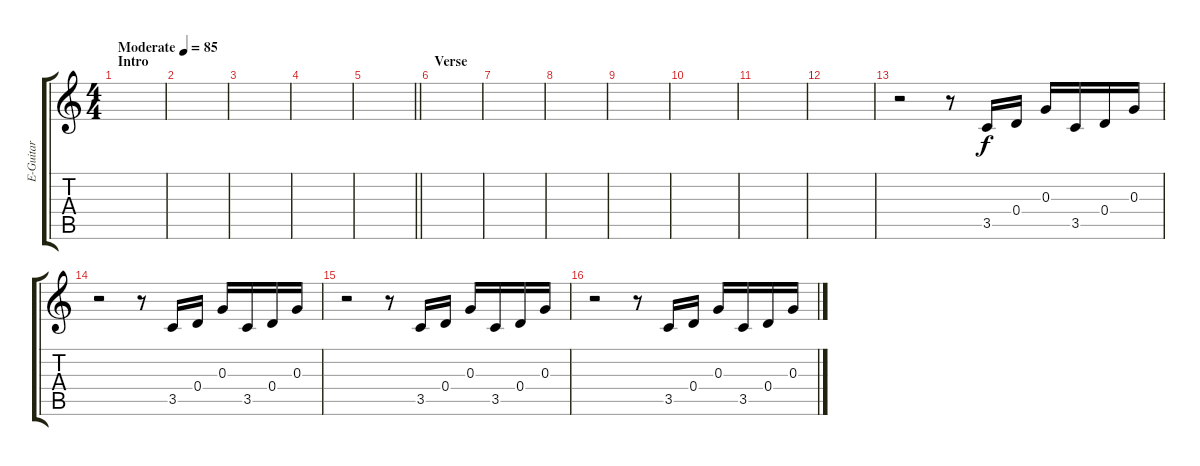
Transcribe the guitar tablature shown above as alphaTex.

\track ("E-Guitar" "E-Guitar") {instrument electricguitarclean}
\staff {score tabs}
\tuning (E4 B3 G3 D3 A2 E2) {hide}
\ts (4 4)
\section ("" "Intro")
\tempo (85 "Moderate")
\clef g2
\ks c
|
|
|
|
\barLineRight lightlight
|
\section ("" "Verse")
|
|
|
|
|
|
|
r.2 r.8 3.5.16 0.4.16 0.3.16 3.5.16 0.4.16 0.3.16 |
r.2 r.8 3.5.16 0.4.16 0.3.16 3.5.16 0.4.16 0.3.16 |
r.2 r.8 3.5.16 0.4.16 0.3.16 3.5.16 0.4.16 0.3.16 |
r.2 r.8 3.5.16 0.4.16 0.3.16 3.5.16 0.4.16 0.3.16
